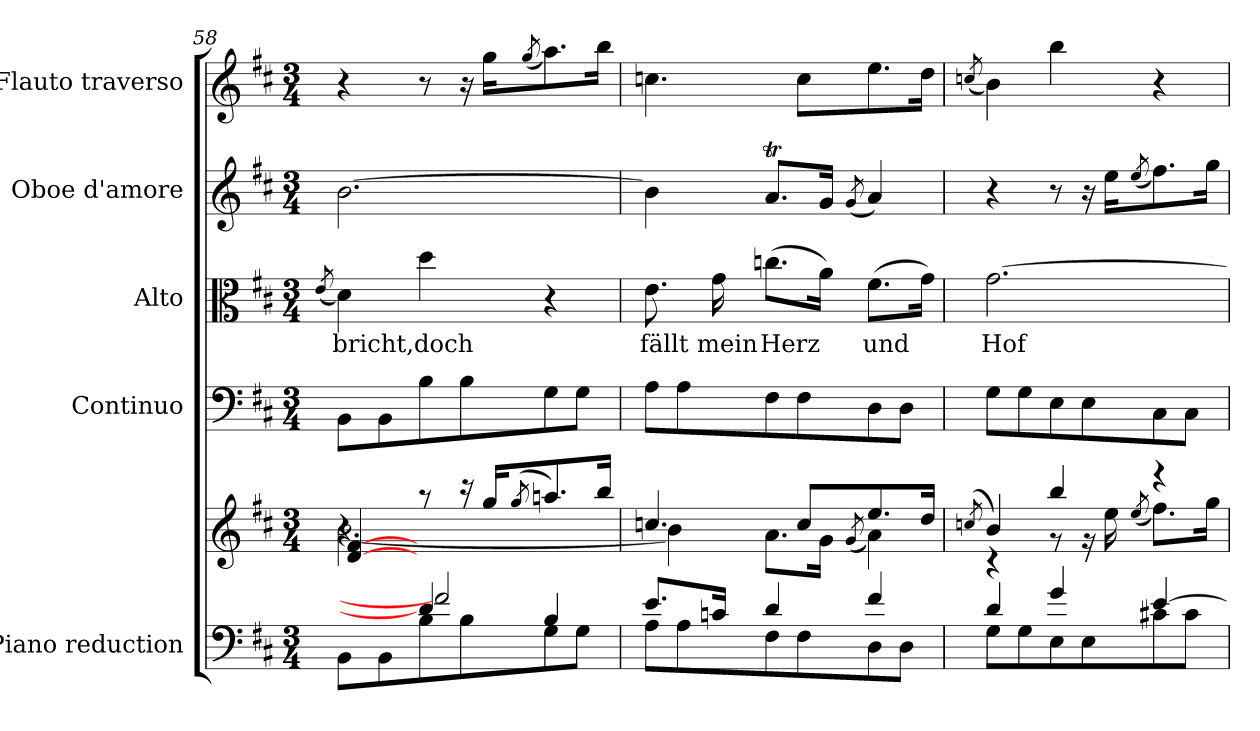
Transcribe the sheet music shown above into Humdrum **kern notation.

**kern	**kern	**kern	**kern	**text	**kern	**kern	**dynam
*part5	*part5	*part4	*part3	*part3	*part2	*part1	*part1
*staff6	*staff5	*staff4	*staff3	*staff3	*staff2	*staff1	*staff1
*I"Piano reduction	*	*I"Continuo	*I"Alto	*	*I"Oboe d'amore	*I"Flauto traverso	*
*I'Pno	*	*	*	*	*I'Ob	*I'Fl	*
*clefF4	*clefG2	*clefF4	*clefC3	*	*clefG2	*clefG2	*
*k[f#c#]	*k[f#c#]	*k[f#c#]	*k[f#c#]	*	*k[f#c#]	*k[f#c#]	*
*M3/4	*M3/4	*M3/4	*M3/4	*	*M3/4	*M3/4	*
=58	=58	=58	=58	=58	=58	=58	=58
.	.	.	(8qe/	.	.	.	.
*^	*^	*	*	*	*	*	*
*	*^	*	*^	*	*	*	*	*	*
!	!	!	!	!	!	!	!	!LO:LY:b	!	!	!
4ryy	8BB\L	4ryy	4r	[2.b\	[4d/ [>4f#/	8BB\L	4d\)	-bricht,	[2.b\	4r	.
.	8BB\	.	.	.	.	8BB\	.	.	.	.	.
!	!	!	!	!	!	!	!	!LO:LY:b	!	!	!
4d/]	8B\	2f#/]	8r	.	2ryy	8B\	4dd\	doch	.	8r	.
.	8B\	.	16r	.	.	8B\	.	.	.	16r	.
!	!	!	!	!	!	!	!	!	!	!	!LO:DY:b
.	.	.	16gg/KL	.	.	.	.	.	.	16gg\KL	other-dynamics
.	.	.	(8qgg/	.	.	.	.	.	.	(8qgg/	.
4B/	8G\	.	8.aan/)	.	.	8G\	4r	.	.	8.aa\)	.
.	8G\J	.	.	.	.	8G\J	.	.	.	.	.
.	.	.	16bb/Jk	.	.	.	.	.	.	16bb\Jk	.
*	*v	*v	*	*	*	*	*	*	*	*	*
*	*	*	*v	*v	*	*	*	*	*	*
!!LO:LB:g=z
=59	=59	=59	=59	=59	=59	=59	=59	=59	=59
!	!	!	!	!	!	!LO:LY:b	!	!	!
8.e/L	8A\L	4.ccn/	4b\]	8A\L	8.e\	fällt	4b\]	4.ccn\	.
.	8A\	.	.	8A\	.	.	.	.	.
!	!	!	!	!	!	!LO:LY:b	!	!	!
16cn/Jk	.	.	.	.	16g\	mein	.	.	.
!	!	!	!	!	!	!LO:LY:b	!	!	!
4d/	8F#\	.	8.a\L	8F#\	(8.ccn\L	Herz	8.aT/L	.	.
.	8F#\	8cc/L	.	8F#\	.	.	.	8cc\L	.
.	.	.	16g\Jk	.	16a\Jk)	.	16g/Jk	.	.
.	.	.	(8qg/	.	.	.	(8qg/	.	.
!	!	!	!	!	!	!LO:LY:b	!	!	!
4f#/	8D\	8.ee/	4a\)	8D\	(8.f#\L	und	4a/)	8.ee\	.
.	8D\J	.	.	8D\J	.	.	.	.	.
.	.	16dd/Jk	.	.	16g\Jk)	.	.	16dd\Jk	.
=60	=60	=60	=60	=60	=60	=60	=60	=60	=60
.	.	(8qccn/	.	.	.	.	.	(8qccn/	.
!	!	!	!	!	!	!LO:LY:b	!	!	!
4d/	8G\L	4b/)	4r	8G\L	[2.g\	Hof-	4r	4b\)	.
.	8G\	.	.	8G\	.	.	.	.	.
4g/	8E\	4bb/	8r	8E\	.	.	8r	4bb\	.
.	8E\	.	16r	8E\	.	.	16r	.	.
.	.	.	16ee\	.	.	.	16ee\KL	.	.
.	.	.	(8qee/	.	.	.	(8qee/	.	.
[4e/	8c#X\	4r	8.ff#\L)	8C#\	.	.	8.ff#\)	4r	.
.	8c#\J	.	.	8C#\J	.	.	.	.	.
.	.	.	16gg\Jk	.	.	.	16gg\Jk	.	.
*v	*v	*	*	*	*	*	*	*	*
*	*v	*v	*	*	*	*	*	*
=	=	=	=	=	=	=	=
*-	*-	*-	*-	*-	*-	*-	*-
